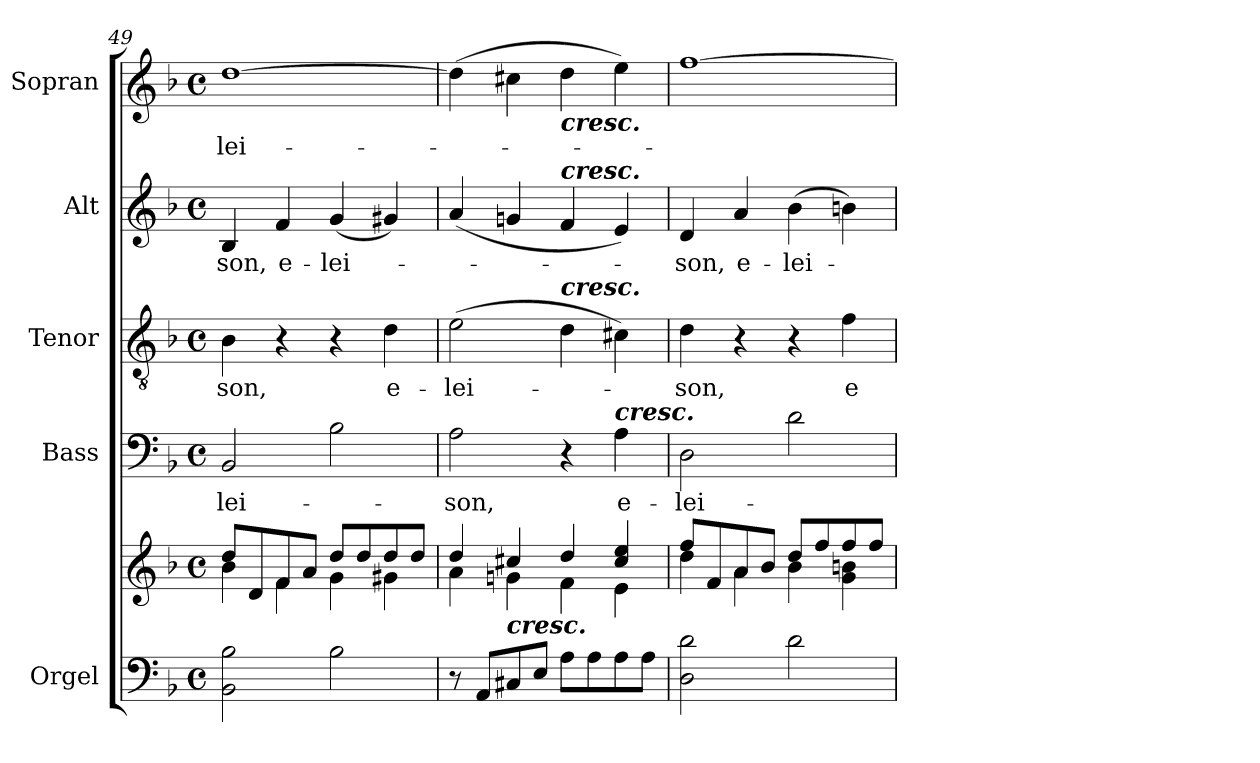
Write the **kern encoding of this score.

**kern	**kern	**kern	**text	**kern	**text	**kern	**text	**kern	**text
*part5	*part5	*part4	*part4	*part3	*part3	*part2	*part2	*part1	*part1
*staff6	*staff5	*staff4	*staff4	*staff3	*staff3	*staff2	*staff2	*staff1	*staff1
*I"Orgel	*	*I"Bass	*	*I"Tenor	*	*I"Alt	*	*I"Sopran	*
*I'Org.	*	*I'B	*	*I'T	*	*I'A	*	*I'S	*
*clefF4	*clefG2	*clefF4	*	*clefGv2	*	*clefG2	*	*clefG2	*
*k[b-]	*k[b-]	*k[b-]	*	*k[b-]	*	*k[b-]	*	*k[b-]	*
*F:	*F:	*F:	*	*F:	*	*F:	*	*F:	*
*M4/4	*M4/4	*M4/4	*	*M4/4	*	*M4/4	*	*M4/4	*
*met(c)	*met(c)	*met(c)	*	*met(c)	*	*met(c)	*	*met(c)	*
=49	=49	=49	=49	=49	=49	=49	=49	=49	=49
*	*^	*	*	*	*	*	*	*	*
!	!	!	!	!LO:LY:b	!	!LO:LY:b	!	!LO:LY:b	!	!LO:LY:b
2BB-\ 2B-\	8dd/L	4b-\	2BB-/	-lei-	4B-\	-son,	4B-/	-son,	[1dd	-lei-
.	8d/	.	.	.	.	.	.	.	.	.
!	!	!	!	!	!	!	!	!LO:LY:b	!	!
.	8f/	4f\	.	.	4r	.	4f/	e-	.	.
.	8a/J	.	.	.	.	.	.	.	.	.
!	!	!	!	!	!	!	!	!LO:LY:b	!	!
2B-\	8dd/L	4g\	2B-\	.	4r	.	(<4g/	-lei-	.	.
.	8dd/	.	.	.	.	.	.	.	.	.
!	!	!	!	!	!	!LO:LY:b	!	!	!	!
.	8dd/	4g#X\	.	.	4d\	e-	4g#X/)	.	.	.
.	8dd/J	.	.	.	.	.	.	.	.	.
=50	=50	=50	=50	=50	=50	=50	=50	=50	=50	=50
!	!	!	!	!LO:LY:b	!	!LO:LY:b	!	!	!	!
8r	4dd/	4a\	2A\	-son,	(>2e\	-lei-	(<4a/	.	(>4dd\]	.
8AA/L	.	.	.	.	.	.	.	.	.	.
!	!LO:TX:b:Bi:t=cresc.	!	!	!	!	!	!	!	!	!
8C#X/	4cc#X/	4gn\	.	.	.	.	4gn/	.	4cc#X\	.
8E/J	.	.	.	.	.	.	.	.	.	.
!	!	!	!	!	!	!	!	!	!LO:TX:b:Bi:t=cresc.	!
!	!	!	!	!	!	!	!LO:TX:a:Bi:t=cresc.	!	!	!
!	!	!	!	!	!LO:TX:a:Bi:t=cresc.	!	!	!	!	!
8A\L	4dd/	4f\	4r	.	4d\	.	4f/	.	4dd\	.
8A\	.	.	.	.	.	.	.	.	.	.
!	!	!	!LO:TX:a:Bi:t=cresc.	!	!	!	!	!	!	!
!	!	!	!	!LO:LY:b	!	!	!	!	!	!
8A\	4cc#/ 4ee/	4e\	4A\	e-	4c#X\)	.	4e/)	.	4ee\)	.
8A\J	.	.	.	.	.	.	.	.	.	.
=51	=51	=51	=51	=51	=51	=51	=51	=51	=51	=51
!	!	!	!	!LO:LY:b	!	!LO:LY:b	!	!LO:LY:b	!	!
2D\ 2d\	8ff/L	4dd\	2D\	-lei-	4d\	-son,	4d/	-son,	[1ff	.
.	8f/	.	.	.	.	.	.	.	.	.
!	!	!	!	!	!	!	!	!LO:LY:b	!	!
.	8a/	4a\	.	.	4r	.	4a/	e-	.	.
.	8b-/J	.	.	.	.	.	.	.	.	.
!	!	!	!	!	!	!	!	!LO:LY:b	!	!
2d\	8dd/L	4b-\	2d\	.	4r	.	(>4b-\	-lei-	.	.
.	8ff/	.	.	.	.	.	.	.	.	.
!	!	!	!	!	!	!LO:LY:b	!	!	!	!
.	8ff/	4g\ 4bn\	.	.	4f\	e-	4bn\)	.	.	.
.	8ff/J	.	.	.	.	.	.	.	.	.
*	*v	*v	*	*	*	*	*	*	*	*
=	=	=	=	=	=	=	=	=	=
*-	*-	*-	*-	*-	*-	*-	*-	*-	*-
